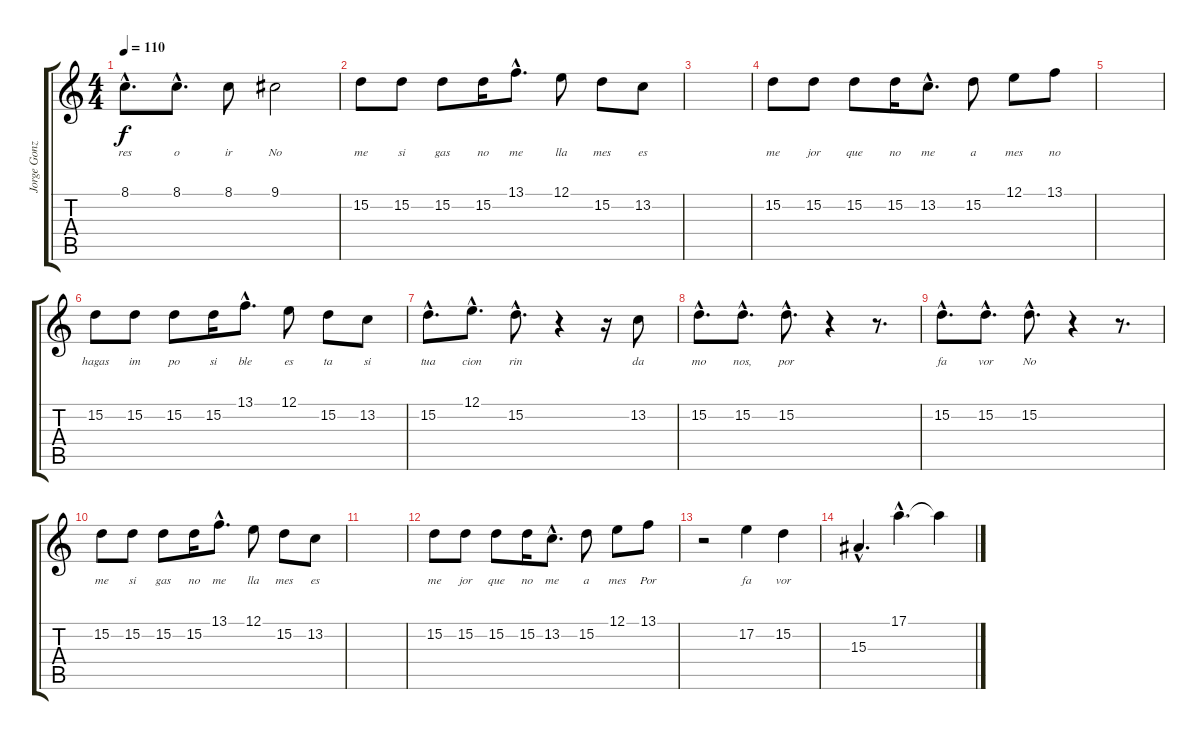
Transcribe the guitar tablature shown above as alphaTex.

\track ("Jorge Gonzalez (Voz)" "Jorge Gonz") {instrument bassoon}
\staff {score tabs}
\tuning (E4 B3 G3 D3 A2 E2) {hide}
\ts (4 4)
\tempo 110
\clef g2
\ks c
8.1{hac}.8{d lyrics (0 "res") lyrics (1 "") lyrics (2 "") lyrics (3 "") lyrics (4 "") dy f} 8.1{hac}.8{d lyrics (0 "o") lyrics (1 "") lyrics (2 "") lyrics (3 "") lyrics (4 "")} 8.1.8{lyrics (0 "ir") lyrics (1 "") lyrics (2 "") lyrics (3 "") lyrics (4 "")} 9.1.2{lyrics (0 "No") lyrics (1 "") lyrics (2 "") lyrics (3 "") lyrics (4 "")} |
15.2.8{lyrics (0 "me") lyrics (1 "") lyrics (2 "") lyrics (3 "") lyrics (4 "")} 15.2.8{lyrics (0 "si") lyrics (1 "") lyrics (2 "") lyrics (3 "") lyrics (4 "")} 15.2.8{lyrics (0 "gas") lyrics (1 "") lyrics (2 "") lyrics (3 "") lyrics (4 "")} 15.2.16{lyrics (0 "no") lyrics (1 "") lyrics (2 "") lyrics (3 "") lyrics (4 "")} 13.1{hac}.8{d lyrics (0 "me") lyrics (1 "") lyrics (2 "") lyrics (3 "") lyrics (4 "")} 12.1.8{lyrics (0 "lla") lyrics (1 "") lyrics (2 "") lyrics (3 "") lyrics (4 "")} 15.2.8{lyrics (0 "mes") lyrics (1 "") lyrics (2 "") lyrics (3 "") lyrics (4 "")} 13.2.8{lyrics (0 "es") lyrics (1 "") lyrics (2 "") lyrics (3 "") lyrics (4 "")} |
|
15.2.8{lyrics (0 "me") lyrics (1 "") lyrics (2 "") lyrics (3 "") lyrics (4 "")} 15.2.8{lyrics (0 "jor") lyrics (1 "") lyrics (2 "") lyrics (3 "") lyrics (4 "")} 15.2.8{lyrics (0 "que") lyrics (1 "") lyrics (2 "") lyrics (3 "") lyrics (4 "")} 15.2.16{lyrics (0 "no") lyrics (1 "") lyrics (2 "") lyrics (3 "") lyrics (4 "")} 13.2{hac}.8{d lyrics (0 "me") lyrics (1 "") lyrics (2 "") lyrics (3 "") lyrics (4 "")} 15.2.8{lyrics (0 "a") lyrics (1 "") lyrics (2 "") lyrics (3 "") lyrics (4 "")} 12.1.8{lyrics (0 "mes") lyrics (1 "") lyrics (2 "") lyrics (3 "") lyrics (4 "")} 13.1.8{lyrics (0 "no") lyrics (1 "") lyrics (2 "") lyrics (3 "") lyrics (4 "")} |
|
15.2.8{lyrics (0 "hagas") lyrics (1 "") lyrics (2 "") lyrics (3 "") lyrics (4 "")} 15.2.8{lyrics (0 "im") lyrics (1 "") lyrics (2 "") lyrics (3 "") lyrics (4 "")} 15.2.8{lyrics (0 "po") lyrics (1 "") lyrics (2 "") lyrics (3 "") lyrics (4 "")} 15.2.16{lyrics (0 "si") lyrics (1 "") lyrics (2 "") lyrics (3 "") lyrics (4 "")} 13.1{hac}.8{d lyrics (0 "ble") lyrics (1 "") lyrics (2 "") lyrics (3 "") lyrics (4 "")} 12.1.8{lyrics (0 "es") lyrics (1 "") lyrics (2 "") lyrics (3 "") lyrics (4 "")} 15.2.8{lyrics (0 "ta") lyrics (1 "") lyrics (2 "") lyrics (3 "") lyrics (4 "")} 13.2.8{lyrics (0 "si") lyrics (1 "") lyrics (2 "") lyrics (3 "") lyrics (4 "")} |
15.2{hac}.8{d lyrics (0 "tua") lyrics (1 "") lyrics (2 "") lyrics (3 "") lyrics (4 "")} 12.1{hac}.8{d lyrics (0 "cion") lyrics (1 "") lyrics (2 "") lyrics (3 "") lyrics (4 "")} 15.2{hac}.8{d lyrics (0 "rin") lyrics (1 "") lyrics (2 "") lyrics (3 "") lyrics (4 "")} r.4 r.16 13.2.8{lyrics (0 "da") lyrics (1 "") lyrics (2 "") lyrics (3 "") lyrics (4 "")} |
15.2{hac}.8{d lyrics (0 "mo") lyrics (1 "") lyrics (2 "") lyrics (3 "") lyrics (4 "")} 15.2{hac}.8{d lyrics (0 "nos,") lyrics (1 "") lyrics (2 "") lyrics (3 "") lyrics (4 "")} 15.2{hac}.8{d lyrics (0 "por") lyrics (1 "") lyrics (2 "") lyrics (3 "") lyrics (4 "")} r.4 r.8{d} |
15.2{hac}.8{d lyrics (0 "fa") lyrics (1 "") lyrics (2 "") lyrics (3 "") lyrics (4 "")} 15.2{hac}.8{d lyrics (0 "vor") lyrics (1 "") lyrics (2 "") lyrics (3 "") lyrics (4 "")} 15.2{hac}.8{d lyrics (0 "No") lyrics (1 "") lyrics (2 "") lyrics (3 "") lyrics (4 "")} r.4 r.8{d} |
15.2.8{lyrics (0 "me") lyrics (1 "") lyrics (2 "") lyrics (3 "") lyrics (4 "")} 15.2.8{lyrics (0 "si") lyrics (1 "") lyrics (2 "") lyrics (3 "") lyrics (4 "")} 15.2.8{lyrics (0 "gas") lyrics (1 "") lyrics (2 "") lyrics (3 "") lyrics (4 "")} 15.2.16{lyrics (0 "no") lyrics (1 "") lyrics (2 "") lyrics (3 "") lyrics (4 "")} 13.1{hac}.8{d lyrics (0 "me") lyrics (1 "") lyrics (2 "") lyrics (3 "") lyrics (4 "")} 12.1.8{lyrics (0 "lla") lyrics (1 "") lyrics (2 "") lyrics (3 "") lyrics (4 "")} 15.2.8{lyrics (0 "mes") lyrics (1 "") lyrics (2 "") lyrics (3 "") lyrics (4 "")} 13.2.8{lyrics (0 "es") lyrics (1 "") lyrics (2 "") lyrics (3 "") lyrics (4 "")} |
|
15.2.8{lyrics (0 "me") lyrics (1 "") lyrics (2 "") lyrics (3 "") lyrics (4 "")} 15.2.8{lyrics (0 "jor") lyrics (1 "") lyrics (2 "") lyrics (3 "") lyrics (4 "")} 15.2.8{lyrics (0 "que") lyrics (1 "") lyrics (2 "") lyrics (3 "") lyrics (4 "")} 15.2.16{lyrics (0 "no") lyrics (1 "") lyrics (2 "") lyrics (3 "") lyrics (4 "")} 13.2{hac}.8{d lyrics (0 "me") lyrics (1 "") lyrics (2 "") lyrics (3 "") lyrics (4 "")} 15.2.8{lyrics (0 "a") lyrics (1 "") lyrics (2 "") lyrics (3 "") lyrics (4 "")} 12.1.8{lyrics (0 "mes") lyrics (1 "") lyrics (2 "") lyrics (3 "") lyrics (4 "")} 13.1.8{lyrics (0 "Por") lyrics (1 "") lyrics (2 "") lyrics (3 "") lyrics (4 "")} |
r.2 17.2.4{lyrics (0 "fa") lyrics (1 "") lyrics (2 "") lyrics (3 "") lyrics (4 "")} 15.2.4{lyrics (0 "vor") lyrics (1 "") lyrics (2 "") lyrics (3 "") lyrics (4 "")} |
15.3{hac}.4{d} 17.1{hac}.4{d} 17.1{t}.4
